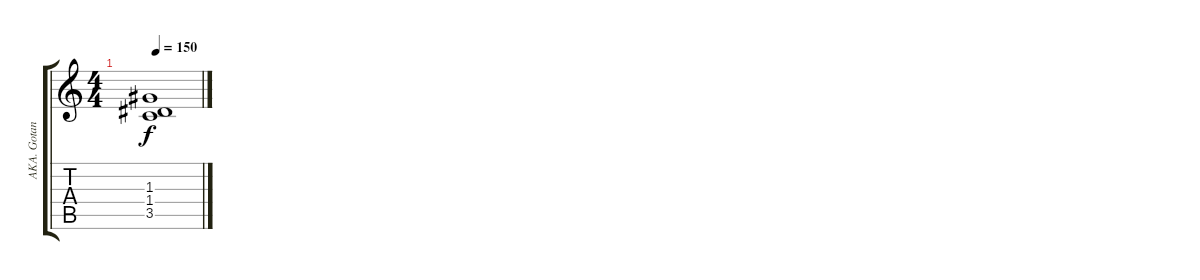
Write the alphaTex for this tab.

\track ("AKA. Gotan" "AKA. Gotan") {instrument acousticguitarsteel}
\staff {score tabs}
\tuning (E4 B3 G3 D3 A2 E2) {hide}
\ts (4 4)
\tempo 150
\clef g2
\ks c
(1.3{t} 1.4{t} 3.5{t}).1{dy f}
